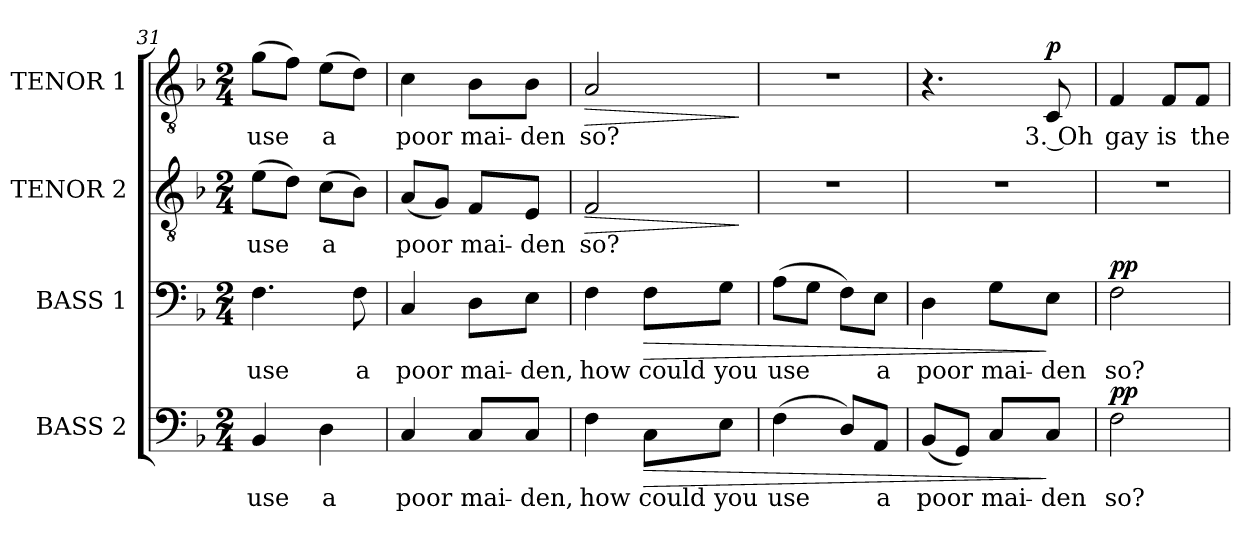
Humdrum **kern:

**kern	**text	**dynam	**kern	**text	**dynam	**kern	**text	**dynam	**kern	**text	**dynam
*part4	*part4	*part4	*part3	*part3	*part3	*part2	*part2	*part2	*part1	*part1	*part1
*staff4	*staff4	*staff4	*staff3	*staff3	*staff3	*staff2	*staff2	*staff2	*staff1	*staff1	*staff1
*I"BASS 2	*	*	*I"BASS 1	*	*	*I"TENOR 2	*	*	*I"TENOR 1	*	*
*I'B. 2	*	*	*I'B. 1	*	*	*I'T. 2	*	*	*I'T. 1	*	*
*clefF4	*	*	*clefF4	*	*	*clefGv2	*	*	*clefGv2	*	*
*	*	*	*	*	*	*ITrd7c12	*	*	*ITrd7c12	*	*
*k[b-]	*	*	*k[b-]	*	*	*k[b-]	*	*	*k[b-]	*	*
*F:	*	*	*F:	*	*	*F:	*	*	*F:	*	*
*M2/4	*	*	*M2/4	*	*	*M2/4	*	*	*M2/4	*	*
=31	=31	=31	=31	=31	=31	=31	=31	=31	=31	=31	=31
!	!LO:LY:b:color=#000000	!	!	!	!	!	!	!	!	!	!
!	!	!	!	!LO:LY:b:color=#000000	!	!	!	!	!	!	!
!	!	!	!	!	!	!	!LO:LY:b:color=#000000	!	!	!	!
!	!	!	!	!	!	!	!	!	!	!LO:LY:b:color=#000000	!
4BB-i/	use	.	4.Fi\	use	.	(8Ei\L	use	.	(8Gi\L	use	.
.	.	.	.	.	.	8Di\J)	.	.	8Fi\J)	.	.
!	!LO:LY:b:color=#000000	!	!	!	!	!	!	!	!	!	!
!	!	!	!	!	!	!	!LO:LY:b:color=#000000	!	!	!	!
!	!	!	!	!	!	!	!	!	!	!LO:LY:b:color=#000000	!
4Di\	a	.	.	.	.	(8Ci\L	a	.	(8Ei\L	a	.
!	!	!	!	!LO:LY:b:color=#000000	!	!	!	!	!	!	!
.	.	.	8Fi\	a	.	8BB-i\J)	.	.	8Di\J)	.	.
=32	=32	=32	=32	=32	=32	=32	=32	=32	=32	=32	=32
!	!LO:LY:b:color=#000000	!	!	!	!	!	!	!	!	!	!
!	!	!	!	!LO:LY:b:color=#000000	!	!	!	!	!	!	!
!	!	!	!	!	!	!	!LO:LY:b:color=#000000	!	!	!	!
!	!	!	!	!	!	!	!	!	!	!LO:LY:b:color=#000000	!
4Ci/	poor	.	4Ci/	poor	.	(8AAi/L	poor	.	4Ci\	poor	.
.	.	.	.	.	.	8GGi/J)	.	.	.	.	.
!	!LO:LY:b:color=#000000	!	!	!	!	!	!	!	!	!	!
!	!	!	!	!LO:LY:b:color=#000000	!	!	!	!	!	!	!
!	!	!	!	!	!	!	!LO:LY:b:color=#000000	!	!	!	!
!	!	!	!	!	!	!	!	!	!	!LO:LY:b:color=#000000	!
8Ci/L	mai-	.	8Di\L	mai-	.	8FFi/L	mai-	.	8BB-i\L	mai-	.
!	!LO:LY:b:color=#000000	!	!	!	!	!	!	!	!	!	!
!	!	!	!	!LO:LY:b:color=#000000	!	!	!	!	!	!	!
!	!	!	!	!	!	!	!LO:LY:b:color=#000000	!	!	!	!
!	!	!	!	!	!	!	!	!	!	!LO:LY:b:color=#000000	!
8Ci/J	-den,	.	8Ei\J	-den,	.	8EEi/J	-den	.	8BB-i\J	-den	.
=33	=33	=33	=33	=33	=33	=33	=33	=33	=33	=33	=33
!	!LO:LY:b:color=#000000	!	!	!	!	!	!	!	!	!	!
!	!	!	!	!LO:LY:b:color=#000000	!	!	!	!	!	!	!
!	!	!	!	!	!	!	!LO:LY:b:color=#000000	!LO:HP:b	!	!	!
!	!	!	!	!	!	!	!	!	!	!LO:LY:b:color=#000000	!LO:HP:b
4Fi\	how	.	4Fi\	how	.	2FFi/	so?	>	2AAi/	so?	>
!	!LO:LY:b:color=#000000	!LO:HP:b	!	!	!	!	!	!	!	!	!
!	!	!	!	!LO:LY:b:color=#000000	!LO:HP:b	!	!	!	!	!	!
8Ci\L	could	>	8Fi\L	could	>	.	.	.	.	.	.
!	!LO:LY:b:color=#000000	!	!	!	!	!	!	!	!	!	!
!	!	!	!	!LO:LY:b:color=#000000	!	!	!	!	!	!	!
8Ei\J	you	.	8Gi\J	you	.	.	.	.	.	.	.
.	.	.	.	.	.	.	.	]	.	.	]
=34	=34	=34	=34	=34	=34	=34	=34	=34	=34	=34	=34
!	!LO:LY:b:color=#000000	!	!	!	!	!	!	!	!	!	!
!	!	!	!	!LO:LY:b:color=#000000	!	!LO:N:vis=1	!	!	!LO:N:vis=1	!	!
(4Fi\	use	.	(8Ai\L	use	.	2r	.	.	2r	.	.
.	.	.	8Gi\J	.	.	.	.	.	.	.	.
8Di/L)	.	.	8Fi\L)	.	.	.	.	.	.	.	.
!	!LO:LY:b:color=#000000	!	!	!	!	!	!	!	!	!	!
!	!	!	!	!LO:LY:b:color=#000000	!	!	!	!	!	!	!
8AAi/J	a	.	8Ei\J	a	.	.	.	.	.	.	.
=35	=35	=35	=35	=35	=35	=35	=35	=35	=35	=35	=35
!	!LO:LY:b:color=#000000	!	!	!	!	!	!	!	!	!	!
!	!	!	!	!LO:LY:b:color=#000000	!	!LO:N:vis=1	!	!	!	!	!
(8BB-i/L	poor	.	4Di\	poor	.	2r	.	.	4.r	.	.
8GGi/J)	.	.	.	.	.	.	.	.	.	.	.
!	!LO:LY:b:color=#000000	!	!	!	!	!	!	!	!	!	!
!	!	!	!	!LO:LY:b:color=#000000	!	!	!	!	!	!	!
8Ci/L	mai-	.	8Gi\L	mai-	.	.	.	.	.	.	.
!	!LO:LY:b:color=#000000	!	!	!	!	!	!	!	!	!	!
!	!	!	!	!LO:LY:b:color=#000000	!	!	!	!	!	!	!
!	!	!	!	!	!	!	!	!	!	!LO:LY:b:color=#000000	!
8Ci/J	-den	]	8Ei\J	-den	]	.	.	.	8CCi/	3. Oh	p
!!LO:LB:g=z
=36	=36	=36	=36	=36	=36	=36	=36	=36	=36	=36	=36
!	!LO:LY:b:color=#000000	!	!	!	!	!	!	!	!	!	!
!	!	!	!	!LO:LY:b:color=#000000	!	!LO:N:vis=1	!	!	!	!	!
!	!	!	!	!	!	!	!	!	!	!LO:LY:b:color=#000000	!
2Fi\	so?	pp	2Fi\	so?	pp	2r	.	.	4FFi/	gay	.
!	!	!	!	!	!	!	!	!	!	!LO:LY:b:color=#000000	!
.	.	.	.	.	.	.	.	.	8FFi/L	is	.
!	!	!	!	!	!	!	!	!	!	!LO:LY:b:color=#000000	!
.	.	.	.	.	.	.	.	.	8FFi/J	the	.
=	=	=	=	=	=	=	=	=	=	=	=
*-	*-	*-	*-	*-	*-	*-	*-	*-	*-	*-	*-
